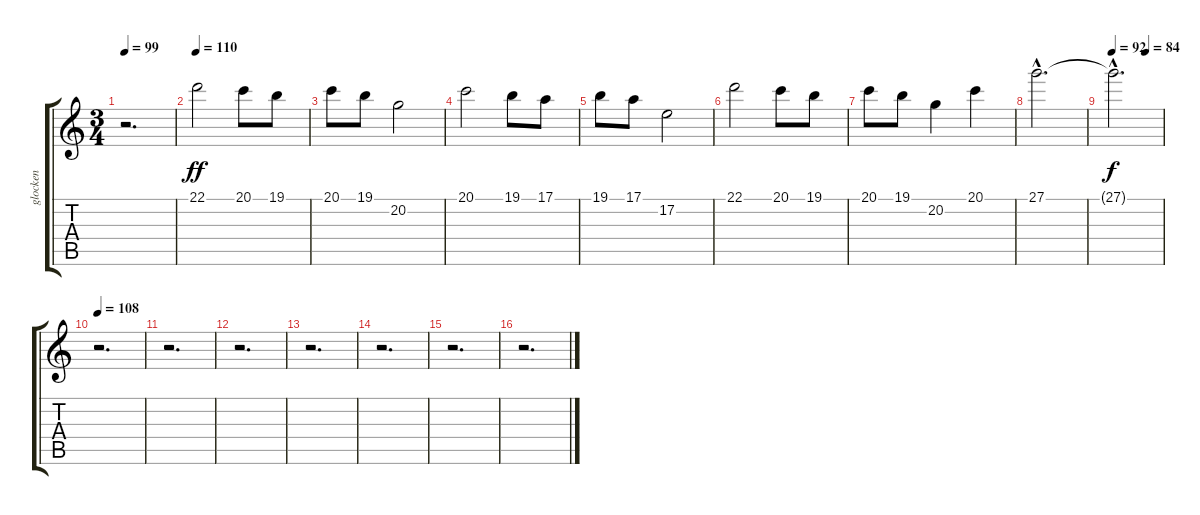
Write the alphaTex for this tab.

\track ("glocken" "glocken") {instrument glockenspiel}
\staff {score tabs}
\tuning (E4 B3 G3 D3 A2 E2) {hide}
\ts (3 4)
\tempo 99
\clef g2
\ks c
r.2{d dy ff} |
\tempo 110
22.1.2 20.1.8 19.1.8 |
20.1.8 19.1.8 20.2.2 |
20.1.2 19.1.8 17.1.8 |
19.1.8 17.1.8 17.2.2 |
22.1.2 20.1.8 19.1.8 |
20.1.8 19.1.8 20.2.4 20.1.4 |
27.1{hac}.2{d} |
\tempo 92
\tempo (84 0.6666666666666666)
27.1{hac t}.2{d dy f} |
\tempo 108
r.2{d} |
r.2{d} |
r.2{d} |
r.2{d} |
r.2{d} |
r.2{d} |
r.2{d}
